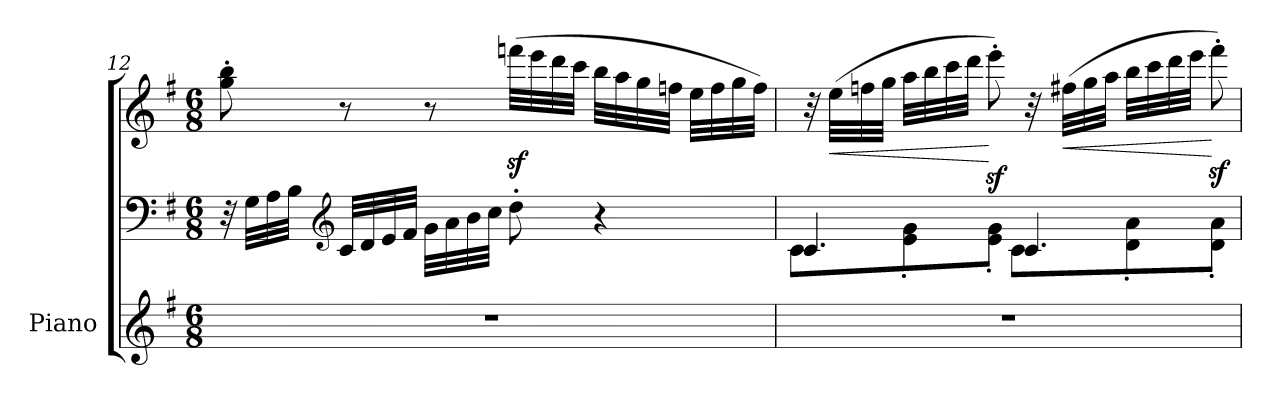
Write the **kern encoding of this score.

**kern	**kern	**kern	**dynam
*part1	*part1	*part1	*part1
*staff3	*staff2	*staff1	*staff1/2/3
*I"Piano	*	*	*
*I'Pno	*	*	*
*clefG2	*clefF4	*clefG2	*
*k[f#]	*k[f#]	*k[f#]	*
*M6/8	*M6/8	*M6/8	*
=12	=12	=12	=12
2.r	32r	8gg\' 8bb\'	.
.	32G\LLL	.	.
.	32A\	.	.
.	32B\JJJ	.	.
*	*clefG2	*	*
.	32c/LLL	8r	.
.	32d/	.	.
.	32e/	.	.
.	32f#/JJJ	.	.
.	32g\LLL	8r	.
.	32a\	.	.
.	32b\	.	.
.	32cc\JJJ	.	.
.	8dd'\	(>32fffnz<\LLL	.
.	.	32eee\	.
.	.	32ddd\	.
.	.	32ccc\JJJ	.
.	4r	32bb\LLL	.
.	.	32aa\	.
.	.	32gg\	.
.	.	32ffn\JJJ	.
.	.	32ee\LLL	.
.	.	32ff\	.
.	.	32gg\	.
.	.	32ff\JJJ)	.
!!LO:LB:g=z
=13	=13	=13	=13
!	!LO:N:head=solid	!	!
*	*^	*	*
2.r	4.c/	8c\L	32r	.
!	!	!	!	!LO:HP:b
.	.	.	(>32ee\LLL	<
.	.	.	32ffn\	.
.	.	.	32gg\JJJ	.
.	.	8e\'> 8g\'>	32aa\LLL	.
.	.	.	32bb\	.
.	.	.	32ccc\	.
.	.	.	32ddd\JJJ	.
.	.	8e\'> 8g\'>J	8eeez<'\)	[
!	!LO:N:head=solid	!	!	!
.	4.c/	8c\L	32r	.
!	!	!	!	!LO:HP:b
.	.	.	(>32ff#X\LLL	<
.	.	.	32gg\	.
.	.	.	32aa\JJJ	.
.	.	8d\'> 8a\'>	32bb\LLL	.
.	.	.	32ccc\	.
.	.	.	32ddd\	.
.	.	.	32eee\JJJ	.
.	.	8d\'> 8a\'>J	8fff#z<'\)	[
*	*v	*v	*	*
=	=	=	=
*-	*-	*-	*-
